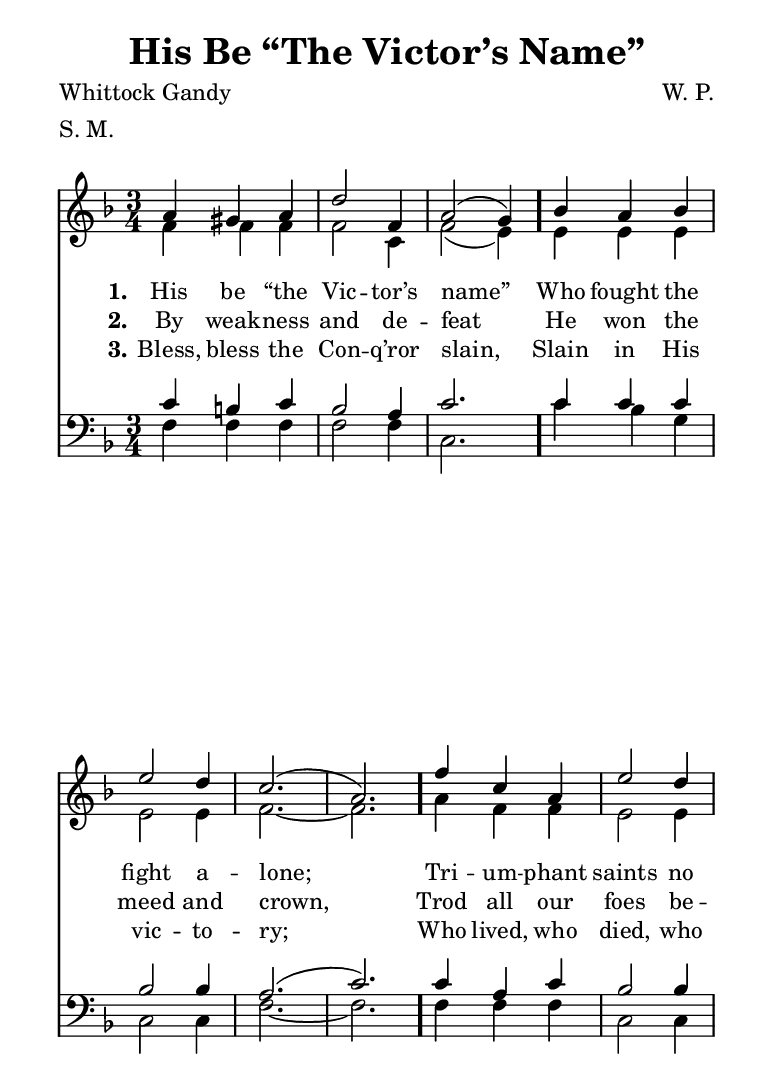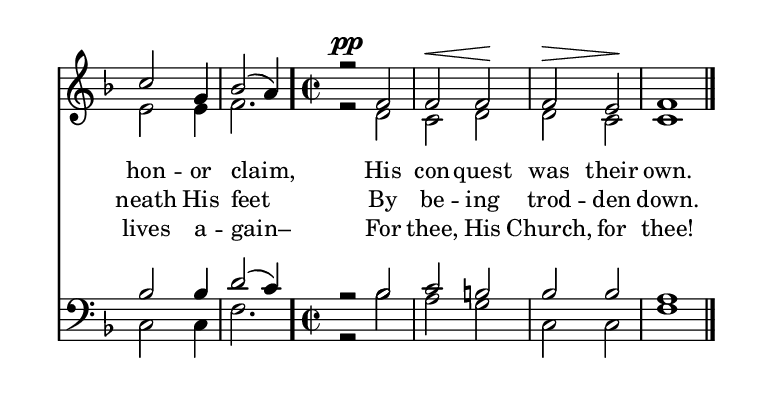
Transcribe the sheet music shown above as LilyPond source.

\include "common/global.ily"
\paper {
  \include "common/paper.ily"
  ragged-last-bottom = ##t
}

\header{
  hymnnumber = "219"
  title = "His Be “The Victor’s Name”"
  tunename = "Victor"
  meter = "S. M."
  poet = "Whittock Gandy" % Samuel *Whitelock* Gandy ?
  composer = "W. P."
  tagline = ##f
}

global = {
  \include "common/overrides.ily"
  \time 3/4
  \override Score.MetronomeMark.transparent = ##t % hide all fermata changes too
  \tempo 4=120
  \key f \major
  \autoBeamOff
}

notesSoprano = {
\global
\relative c'' {

  a4 gis a | d2 f,4 | a2( g4) | \bar "."
  bes4 a bes | e2 d4 | c2.( | a ) | \bar "."
  f'4 c a | e'2 d4 | c2 g4 | bes2( a4) | \bar "."
  \time 2/2
  r2^\pp f2 | f^\< f\! | f^\> e\! | f1 \bar "."

  \bar "|."

}
}

notesAlto = {
\global
\relative e' {

  f4 f f | f2 c4 | f2( e4) |
  e4 e e | e2 e4 | f2. ~ | f |
  a4 f f | e2 e4 | e2 e4 | f2. |
  r2 d2 | c d | d c | c1 |

}
}

notesTenor = {
\global
\relative a {

  c4 b c | bes2 a4 | c2. |
  c4 c c | bes2 bes4 | a2.( | c ) |
  c4 a c | bes2 bes4 | bes2 bes4 | d2( c4) |
  r2 bes2 | c b | bes bes | a1 |

}
}

notesBass = {
\global
\relative f {

  f4 f f | f2 f4 | c2. |
  c'4 bes g | c,2 c4 | f2. ~ | f |
  f4 f f | c2 c4 c2 c4 | f2. |
  r2 bes2 | a g | c, c | f1 |

}
}

wordsA = \lyricmode {
\set stanza = "1."

His be “the Vic -- tor’s name”
Who fought the fight a -- lone;
Tri -- um -- phant saints no hon -- or claim,
His con -- quest was their own.

}

wordsB = \lyricmode {
\set stanza = "2."

By weak -- ness and de -- feat
He won the meed and crown,
Trod all our foes be -- neath His feet
By be -- ing trod -- den down.

}

wordsC = \lyricmode {
\set stanza = "3."

Bless, bless the Con -- q’ror slain,
Slain in His vic -- to -- ry;
Who lived, who died, who lives a -- gain–
For thee, His Church, for thee!

}

\score {
  \context ChoirStaff <<
    \context Staff = upper <<
      \set ChoirStaff.systemStartDelimiter = #'SystemStartBar
      \context Voice  = sopranos { \voiceOne << \notesSoprano >> }
      \context Voice  = altos { \voiceTwo << \notesAlto >> }
      \context Lyrics = one   \lyricsto sopranos \wordsA
      \context Lyrics = two   \lyricsto sopranos \wordsB
      \context Lyrics = three \lyricsto sopranos \wordsC
    >>
    \context Staff = men <<
      \clef bass
      \context Voice  = tenors { \voiceOne << \notesTenor >> }
      \context Voice  = basses { \voiceTwo << \notesBass >> }
    >>
  >>
  \layout {
    \include "common/layout.ily"
  }
  \midi{
    \include "common/midi.ily"
  }
}

\version "2.18.2"  % necessary for upgrading to future LilyPond versions.

% vi:set et ts=2 sw=2 ai nocindent syntax=lilypond:
